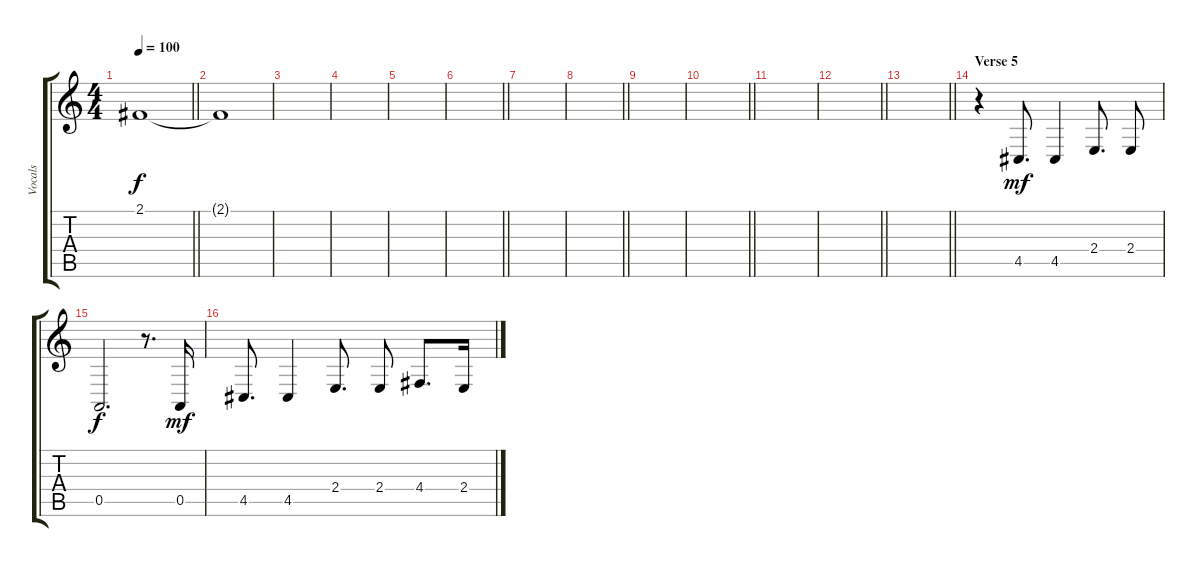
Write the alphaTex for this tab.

\track ("Vocals" "Vocals") {instrument cello}
\staff {score tabs}
\tuning (E4 B3 G3 D3 A2 E2) {hide}
\ts (4 4)
\tempo 100
\clef g2
\barLineRight lightlight
\ks c
2.1{t}.1{dy f} |
2.1{t}.1 |
|
|
|
\barLineRight lightlight
|
|
\barLineRight lightlight
|
|
\barLineRight lightlight
|
|
\barLineRight lightlight
|
\barLineRight lightlight
|
\section ("" "Verse 5")
r.4 4.5.8{d dy mf} 4.5.4 2.4.8{d} 2.4.8 |
0.5.2{d dy f} r.8{d} 0.5.16{dy mf} |
4.5.8{d} 4.5.4 2.4.8{d} 2.4.8 4.4.8{d} 2.4.16
